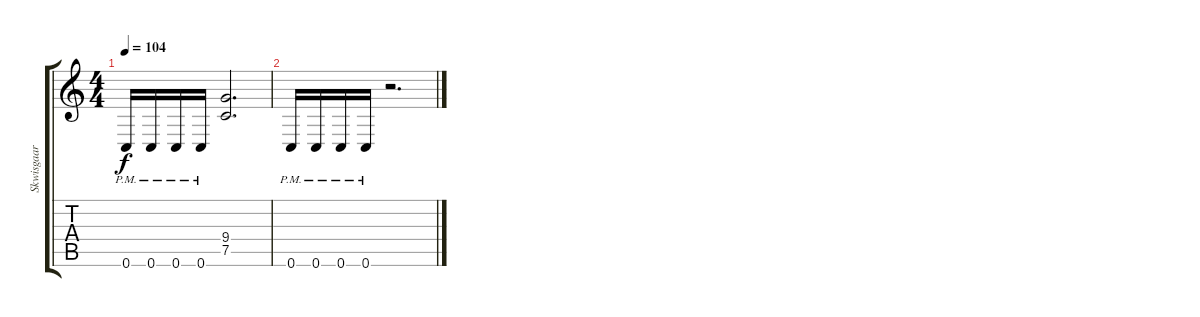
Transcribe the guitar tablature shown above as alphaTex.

\track ("Skwisgaar" "Skwisgaar") {instrument distortionguitar}
\staff {score tabs}
\tuning (C4 G3 Eb3 Bb2 F2 C2) {hide}
\ts (4 4)
\tempo 104
\clef g2
\ks c
0.6{pm}.16{dy f} 0.6{pm}.16 0.6{pm}.16 0.6{pm}.16 (9.4 7.5).2{d} |
0.6{pm}.16 0.6{pm}.16 0.6{pm}.16 0.6{pm}.16 r.2{d}
